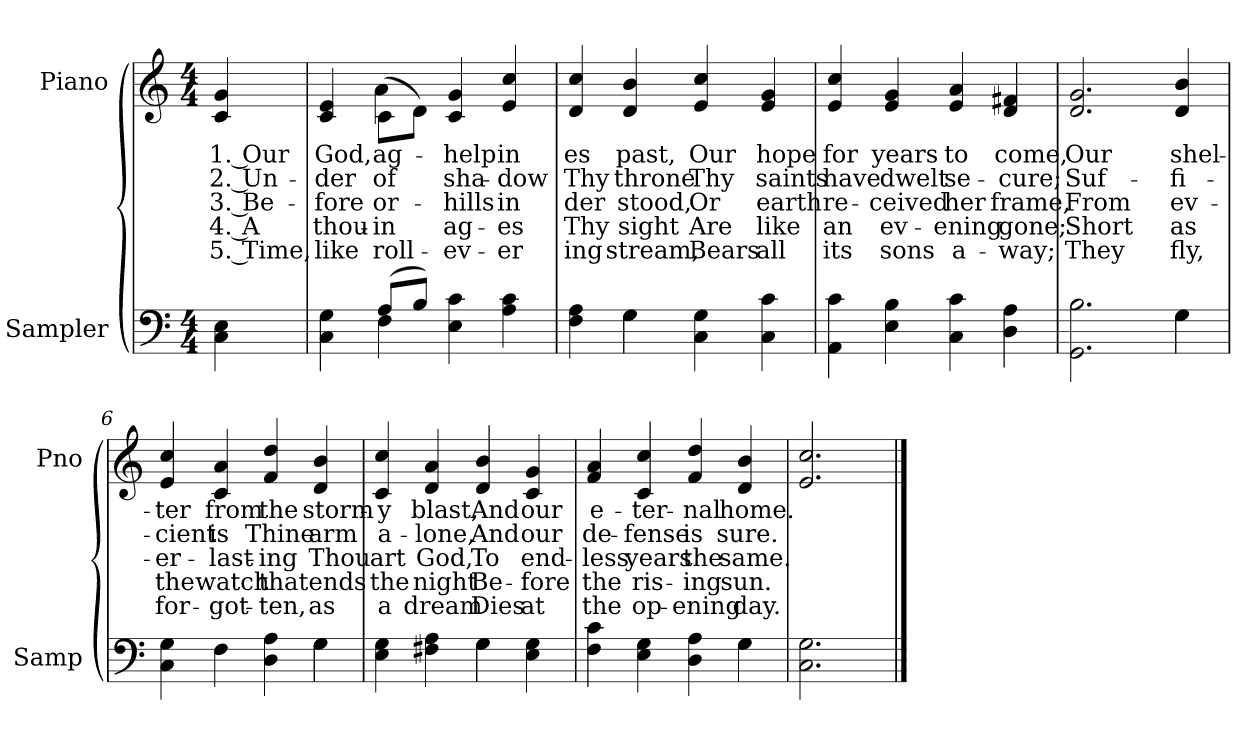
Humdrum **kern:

**kern	**kern	**text	**text	**text	**text	**text
*part2	*part1	*part1	*part1	*part1	*part1	*part1
*staff2	*staff1	*staff1	*staff1	*staff1	*staff1	*staff1
*I"Sampler	*I"Piano	*	*	*	*	*
*I'Samp	*I'Pno	*	*	*	*	*
*clefF4	*clefG2	*	*	*	*	*
*M4/4	*M4/4	*	*	*	*	*
=1	=1	=1	=1	=1	=1	=1
4C 4E	4c 4g	1. Our	2. Un-	3. Be-	4. A	5. Time,
=2	=2	=2	=2	=2	=2	=2
*^	*^	*	*	*	*	*
4C 4G	4ryy	4c 4e	4ryy	God,	-der	-fore	thou-	like
(8A/L	4F	(8c\L	4a	ag-	of	or-	in	roll-
8B/J)	.	8d\J)	.	.	.	.	.	.
4E 4c	2ryy	4c 4g	2ryy	help	sha-	hills	ag-	ev-
4A 4c	.	4e 4cc	.	in	-dow	in	-es	-er
*	*	*v	*v	*	*	*	*	*
=3	=3	=3	=3	=3	=3	=3	=3
4F 4A	4ryy	4d 4cc	-es	Thy	-der	Thy	-ing
4G\	4G	4d 4b	past,	throne	stood,	sight	stream,
4C 4G	2ryy	4e 4cc	Our	Thy	Or	Are	Bears
4C 4c	.	4e 4g	hope	saints	earth	like	all
*v	*v	*	*	*	*	*	*
=4	=4	=4	=4	=4	=4	=4
4AA 4c	4e 4cc	for	have	re-	an	its
4E 4B	4e 4g	years	dwelt	-ceived	ev-	sons
4C 4c	4e 4a	to	se-	her	-ening	a-
4D 4A	4d 4f#X	come,	-cure;	frame,	gone;	-way;
=5	=5	=5	=5	=5	=5	=5
*^	*	*	*	*	*	*
2.GG 2.B	2.ryy	2.d 2.g	Our	Suf-	From	Short	They
4G\	4G	4d 4b	shel-	-fi-	ev-	as	fly,
=6	=6	=6	=6	=6	=6	=6	=6
4C 4G	2.ryy	4e 4cc	-ter	-cient	-er-	the	for-
4F	.	4c 4a	from	is	-last-	watch	-got-
4D 4A	.	4f 4dd	the	Thine	-ing	that	-ten,
4G\	4G	4d 4b	storm-	arm	Thou	ends	as
=7	=7	=7	=7	=7	=7	=7	=7
4E 4G	2ryy	4c 4cc	-y	a-	art	the	a
4F#X 4A	.	4d 4a	blast,	-lone,	God,	night	dream
4G\	4G	4d 4b	And	And	To	Be-	Dies
4E 4G	4ryy	4c 4g	our	our	end-	-fore	at
=8	=8	=8	=8	=8	=8	=8	=8
4F 4c	2.ryy	4f 4a	e-	de-	-less	the	the
4E 4G	.	4c 4cc	-ter-	-fense	years	ris-	op-
4D 4A	.	4f 4dd	-nal	is	the	-ing	-ening
4G\	4G	4d 4b	home.	sure.	same.	sun.	day.
*v	*v	*	*	*	*	*	*
=9	=9	=9	=9	=9	=9	=9
2.C 2.G	2.e 2.cc	.	.	.	.	.
==	==	==	==	==	==	==
*-	*-	*-	*-	*-	*-	*-
